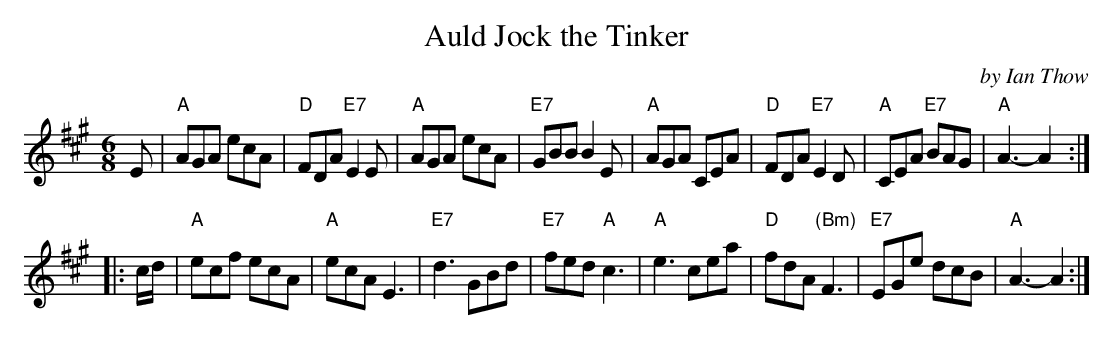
X:1
T: Auld Jock the Tinker
C: by Ian Thow
M: 6/8
K: A
L: 1/8
E |\
"A"AGA ecA | "D"FDA "E7"E2E | "A"AGA ecA | "E7"GBB B2E |\
"A"AGA CEA | "D"FDA "E7"E2D | "A"CEA "E7"BAG | "A"A3- A2 :|
|: c/d/ |\
"A"ecf ecA | "A"ecA E3 | "E7"d3 GBd | "E7"fed "A"c3 |\
"A"e3 cea | "D"fdA "(Bm)"F3 | "E7"EGe dcB | "A"A3- A2 :|
